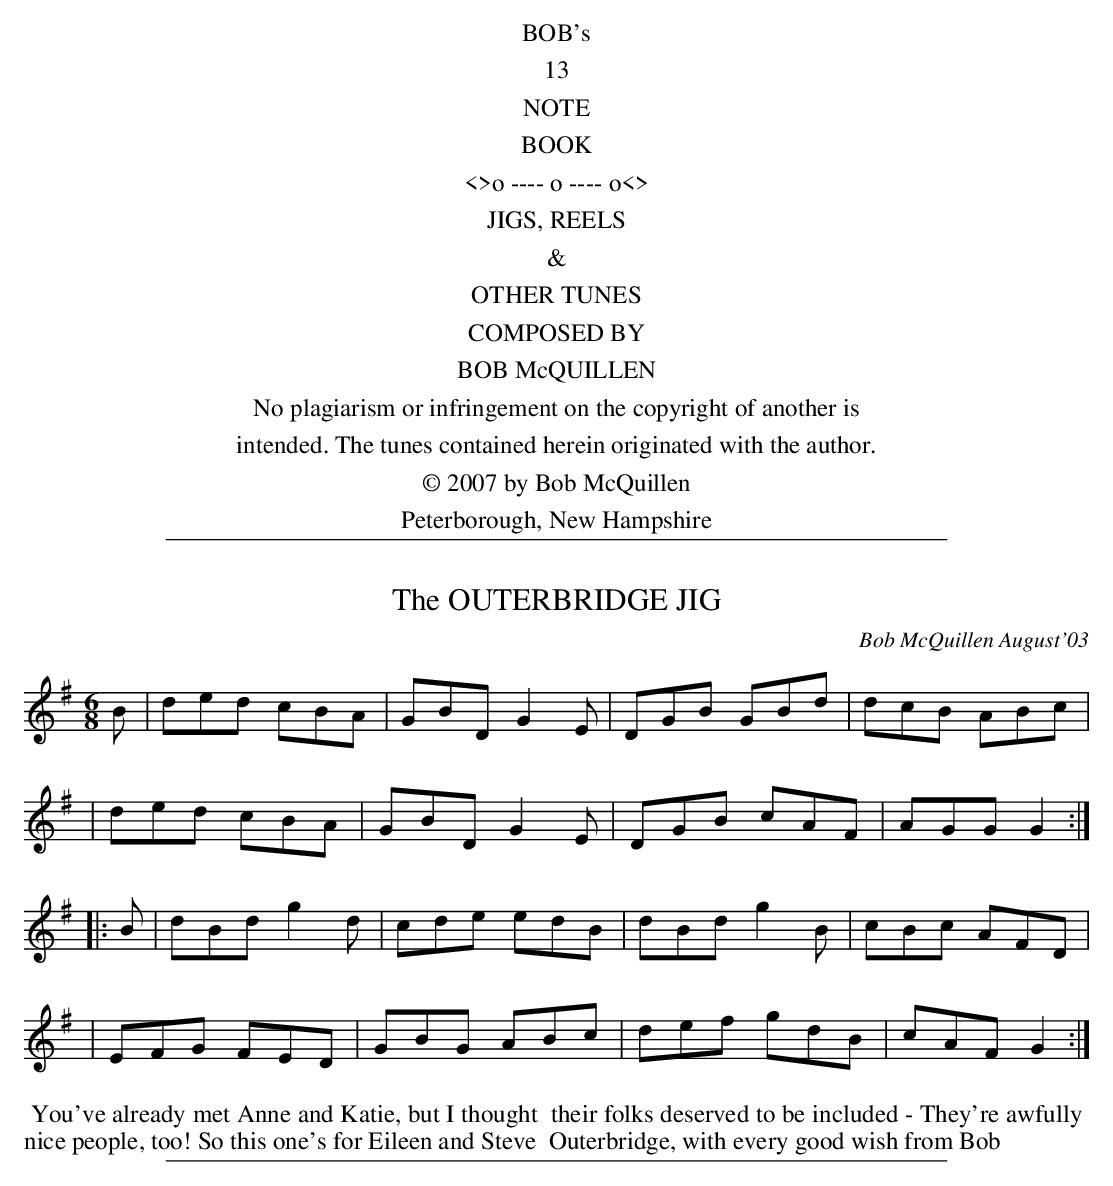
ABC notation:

X:1
T: The OUTERBRIDGE JIG
C: Bob McQuillen August'03
M: 6/8
L: 1/8
K: G
B \
| ded cBA | GBD G2E | DGB GBd | dcB ABc |
| ded cBA | GBD G2E | DGB cAF | AGG G2 :|
|: B \
| dBd g2d | cde edB | dBd g2B | cBc AFD |
| EFG FED | GBG ABc | def gdB | cAF G2 :|
